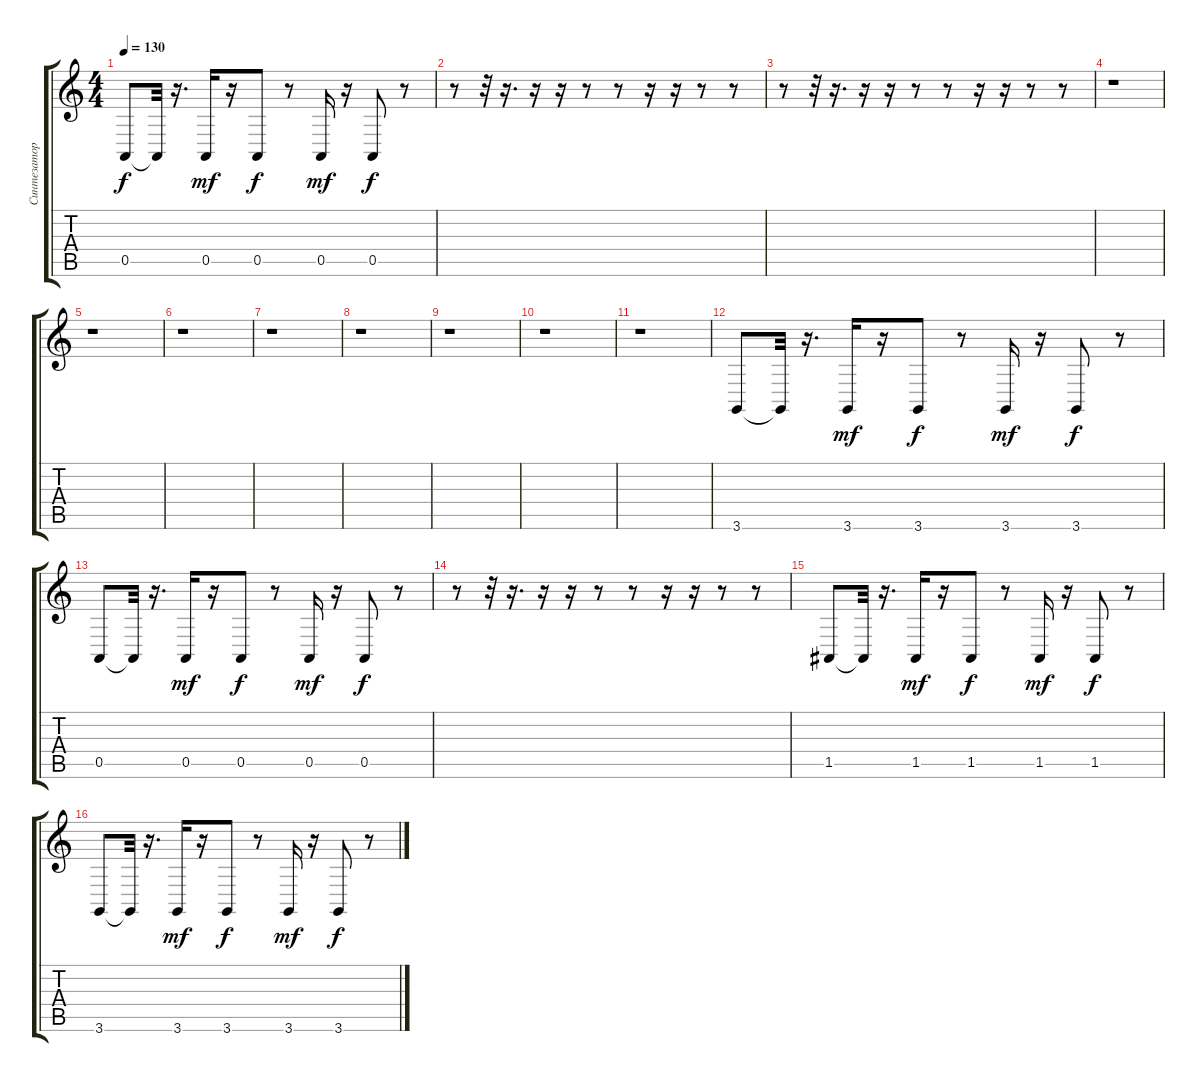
\track ("Синтезатор" "Синтезатор") {instrument lead8bassandlead}
\staff {score tabs}
\tuning (E4 B3 G3 D3 A2 E2) {hide}
\ts (4 4)
\tempo 130
\clef g2
\ks c
0.5.8{dy f} 0.5{t}.32 r.16{d} 0.5.16{dy mf} r.16 0.5.8{dy f} r.8 0.5.16{dy mf} r.16 0.5.8{dy f} r.8 |
r.8 r.32 r.16{d} r.16 r.16 r.8 r.8 r.16 r.16 r.8 r.8 |
r.8 r.32 r.16{d} r.16 r.16 r.8 r.8 r.16 r.16 r.8 r.8 |
r.1 |
r.1 |
r.1 |
r.1 |
r.1 |
r.1 |
r.1 |
r.1 |
3.6.8 3.6{t}.32 r.16{d} 3.6.16{dy mf} r.16 3.6.8{dy f} r.8 3.6.16{dy mf} r.16 3.6.8{dy f} r.8 |
0.5.8 0.5{t}.32 r.16{d} 0.5.16{dy mf} r.16 0.5.8{dy f} r.8 0.5.16{dy mf} r.16 0.5.8{dy f} r.8 |
r.8 r.32 r.16{d} r.16 r.16 r.8 r.8 r.16 r.16 r.8 r.8 |
1.5.8 1.5{t}.32 r.16{d} 1.5.16{dy mf} r.16 1.5.8{dy f} r.8 1.5.16{dy mf} r.16 1.5.8{dy f} r.8 |
3.6.8 3.6{t}.32 r.16{d} 3.6.16{dy mf} r.16 3.6.8{dy f} r.8 3.6.16{dy mf} r.16 3.6.8{dy f} r.8
